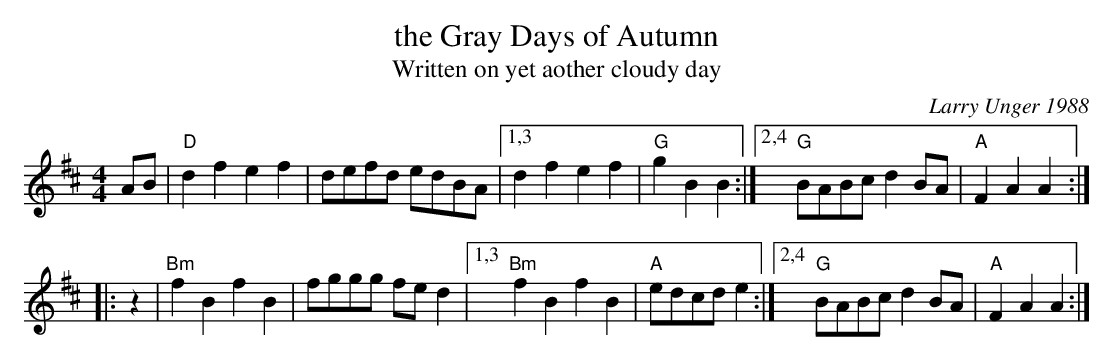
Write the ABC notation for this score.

X:1
T: the Gray Days of Autumn
T: Written on yet aother cloudy day
C: Larry Unger 1988
M: 4/4
L: 1/8
K: D	% and Bm
AB | "D"d2f2 e2f2 | defd edBA |\
[1,3    d2f2 e2f2 | "G"g2B2 B2 :|\
[2,4 "G"BABc d2BA | "A"F2A2 A2 :|
|:z2 |"Bm"f2B2 f2B2 | fggg fed2 |\
[1,3  "Bm"f2B2 f2B2 | "A"edcd e2 :|\
[2,4   "G"BABc d2BA | "A"F2A2 A2 :|
